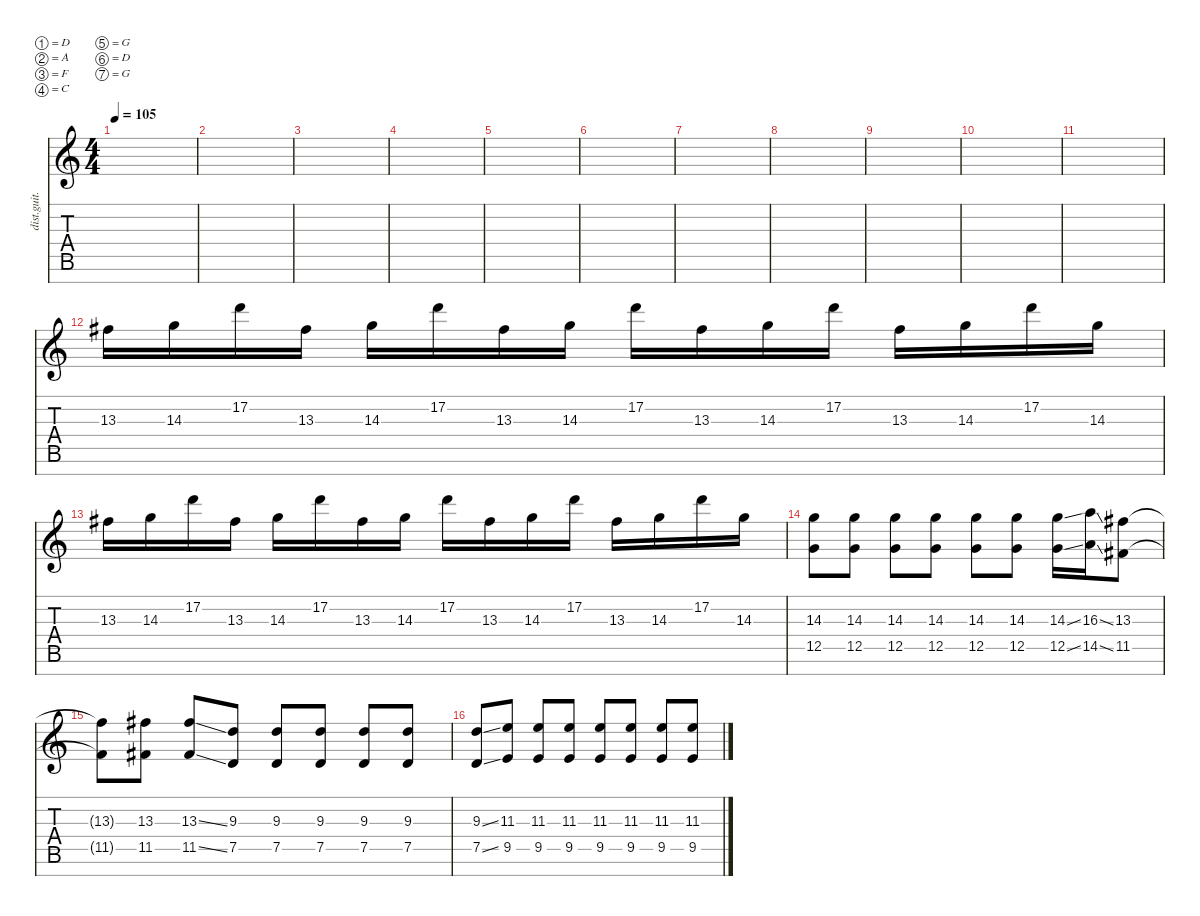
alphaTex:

\defaultSystemsLayout 4
\hideDynamics
\bracketExtendMode nobrackets
\otherSystemsTrackNameOrientation horizontal
\track ("lead" "dist.guit.") {instrument distortionguitar}
\staff {score tabs}
\tuning (D4 A3 F3 C3 G2 D2 G1)
\ts (4 4)
\tempo 105
\clef g2
\ks c
|
|
|
|
|
|
|
|
|
|
|
13.3{acc #}.16{beam Down} 14.3.16{beam Down} 17.2.16{beam Down} 13.3{acc #}.16{beam Down} 14.3.16{beam Down} 17.2.16{beam Down} 13.3{acc #}.16{beam Down} 14.3.16{beam Down} 17.2.16{beam Down} 13.3{acc #}.16{beam Down} 14.3.16{beam Down} 17.2.16{beam Down} 13.3{acc #}.16{beam Down} 14.3.16{beam Down} 17.2.16{beam Down} 14.3.16{beam Down} |
13.3{acc #}.16{beam Down} 14.3.16{beam Down} 17.2.16{beam Down} 13.3{acc #}.16{beam Down} 14.3.16{beam Down} 17.2.16{beam Down} 13.3{acc #}.16{beam Down} 14.3.16{beam Down} 17.2.16{beam Down} 13.3{acc #}.16{beam Down} 14.3.16{beam Down} 17.2.16{beam Down} 13.3{acc #}.16{beam Down} 14.3.16{beam Down} 17.2.16{beam Down} 14.3.16{beam Down} |
(12.5 14.3).8{beam Down} (12.5 14.3).8{beam Down} (12.5 14.3).8{beam Down} (12.5 14.3).8{beam Down} (12.5 14.3).8{beam Down} (12.5 14.3).8{beam Down} (12.5{ss} 14.3{ss}).16{beam Down} (14.5{ss} 16.3{ss}).16{beam Down} (11.5{acc #} 13.3{acc #}).8{beam Down} |
(11.5{t acc #} 13.3{t acc #}).8{beam Down} (13.3{acc #} 11.5{acc #}).8{beam Down} (11.5{ss acc #} 13.3{ss acc #}).8{beam Up} (9.3 7.5).8{beam Up} (7.5 9.3).8{beam Up} (7.5 9.3).8{beam Up} (7.5 9.3).8{beam Up} (7.5 9.3).8{beam Up} |
(7.5{ss} 9.3{ss}).8{beam Up} (9.5 11.3).8{beam Up} (9.5 11.3).8{beam Up} (9.5 11.3).8{beam Up} (9.5 11.3).8{beam Up} (9.5 11.3).8{beam Up} (9.5 11.3).8{beam Up} (9.5 11.3).8{beam Up}
